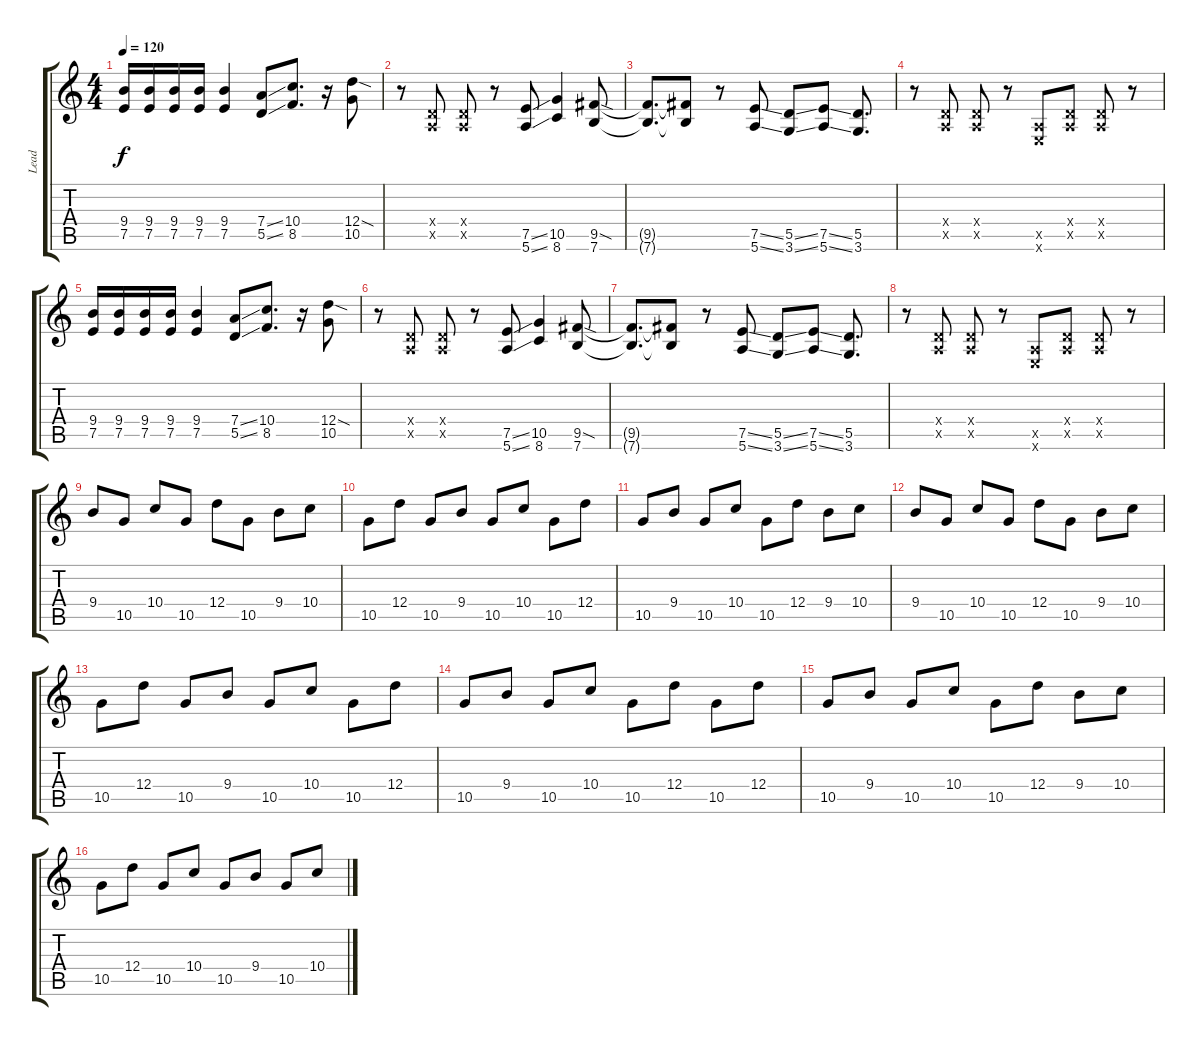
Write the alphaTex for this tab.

\track ("Lead" "Lead") {instrument distortionguitar}
\staff {score tabs}
\tuning (E4 B3 G3 D3 A2 E2) {hide}
\ts (4 4)
\tempo 120
\clef g2
\ks c
(9.4 7.5).16{dy f} (9.4 7.5).16 (9.4 7.5).16 (9.4 7.5).16 (9.4 7.5).4 (7.4{ss} 5.5{ss}).8 (10.4 8.5).8{d} r.16 (12.4{sod} 10.5).8 |
r.8 (0.4{x} 0.5{x}).8 (0.4{x} 0.5{x}).8 r.8 (7.5{ss} 5.6{ss}).8 (10.5 8.6).4 (9.5{sod} 7.6).8 |
(9.5{t} 7.6{t}).8{d} (9.5{t} 7.6{t}).8 r.8 (7.5{ss} 5.6{ss}).8 (5.5{ss} 3.6{ss}).8 (7.5{ss} 5.6{ss}).8 (5.5 3.6).8{d} |
r.8 (0.4{x} 0.5{x}).8 (0.4{x} 0.5{x}).8 r.8 (0.5{x} 0.6{x}).8 (0.4{x} 0.5{x}).8 (0.4{x} 0.5{x}).8 r.8 |
(9.4 7.5).16 (9.4 7.5).16 (9.4 7.5).16 (9.4 7.5).16 (9.4 7.5).4 (7.4{ss} 5.5{ss}).8 (10.4 8.5).8{d} r.16 (12.4{sod} 10.5).8 |
r.8 (0.4{x} 0.5{x}).8 (0.4{x} 0.5{x}).8 r.8 (7.5{ss} 5.6{ss}).8 (10.5 8.6).4 (9.5{sod} 7.6).8 |
(9.5{t} 7.6{t}).8{d} (9.5{t} 7.6{t}).8 r.8 (7.5{ss} 5.6{ss}).8 (5.5{ss} 3.6{ss}).8 (7.5{ss} 5.6{ss}).8 (5.5 3.6).8{d} |
r.8 (0.4{x} 0.5{x}).8 (0.4{x} 0.5{x}).8 r.8 (0.5{x} 0.6{x}).8 (0.4{x} 0.5{x}).8 (0.4{x} 0.5{x}).8 r.8 |
9.4.8 10.5.8 10.4.8 10.5.8 12.4.8 10.5.8 9.4.8 10.4.8 |
10.5.8 12.4.8 10.5.8 9.4.8 10.5.8 10.4.8 10.5.8 12.4.8 |
10.5.8 9.4.8 10.5.8 10.4.8 10.5.8 12.4.8 9.4.8 10.4.8 |
9.4.8 10.5.8 10.4.8 10.5.8 12.4.8 10.5.8 9.4.8 10.4.8 |
10.5.8 12.4.8 10.5.8 9.4.8 10.5.8 10.4.8 10.5.8 12.4.8 |
10.5.8 9.4.8 10.5.8 10.4.8 10.5.8 12.4.8 10.5.8 12.4.8 |
10.5.8 9.4.8 10.5.8 10.4.8 10.5.8 12.4.8 9.4.8 10.4.8 |
10.5.8 12.4.8 10.5.8 10.4.8 10.5.8 9.4.8 10.5.8 10.4.8
